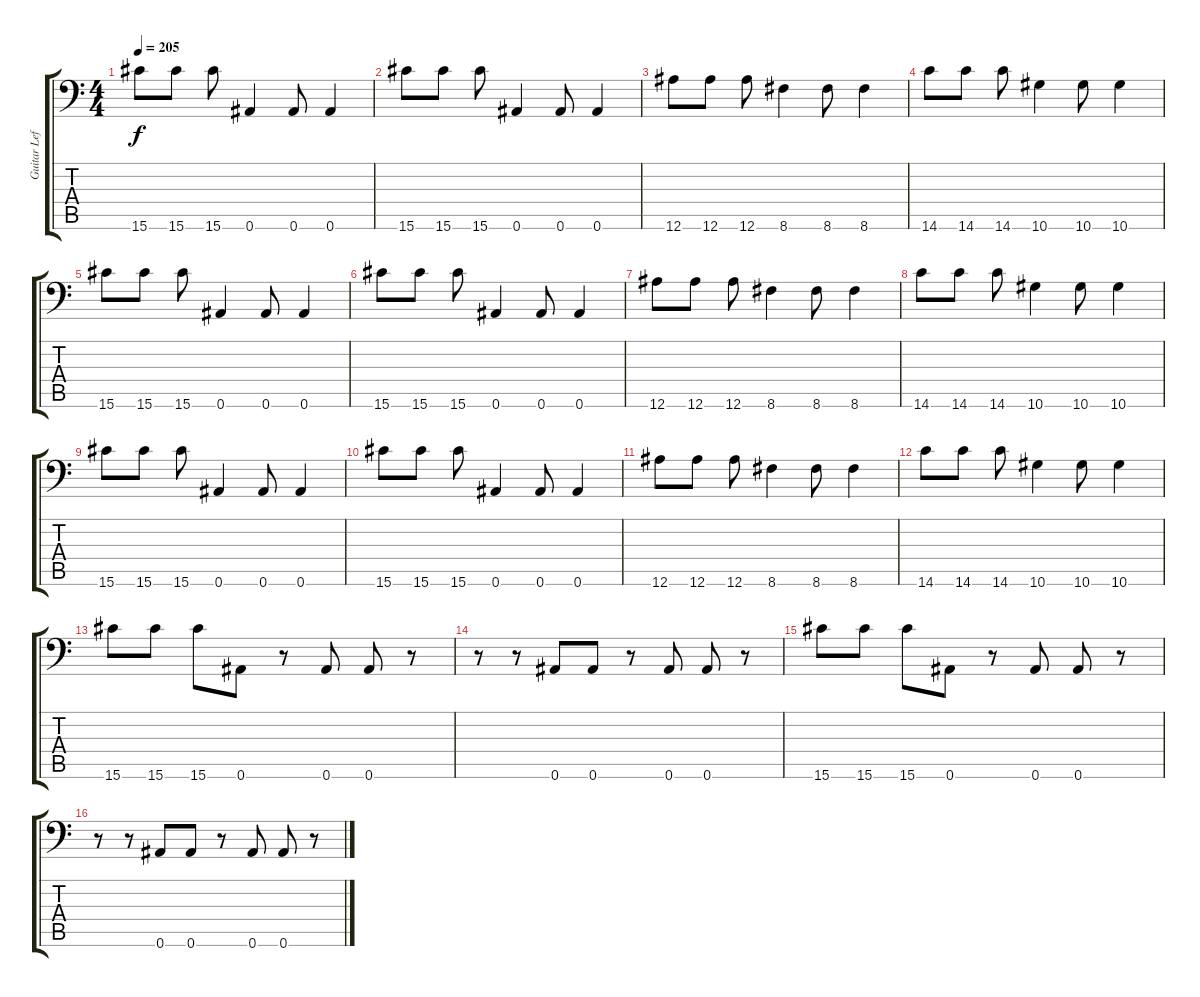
\track ("Guitar Left" "Guitar Lef") {instrument distortionguitar}
\staff {score tabs}
\tuning (C4 G3 Eb3 Bb2 F2 Bb1) {hide}
\ts (4 4)
\tempo 205
\clef f4
\ks c
15.6.8{dy f} 15.6.8 15.6.8 0.6.4 0.6.8 0.6.4 |
15.6.8 15.6.8 15.6.8 0.6.4 0.6.8 0.6.4 |
12.6.8 12.6.8 12.6.8 8.6.4 8.6.8 8.6.4 |
14.6.8 14.6.8 14.6.8 10.6.4 10.6.8 10.6.4 |
15.6.8 15.6.8 15.6.8 0.6.4 0.6.8 0.6.4 |
15.6.8 15.6.8 15.6.8 0.6.4 0.6.8 0.6.4 |
12.6.8 12.6.8 12.6.8 8.6.4 8.6.8 8.6.4 |
14.6.8 14.6.8 14.6.8 10.6.4 10.6.8 10.6.4 |
15.6.8 15.6.8 15.6.8 0.6.4 0.6.8 0.6.4 |
15.6.8 15.6.8 15.6.8 0.6.4 0.6.8 0.6.4 |
12.6.8 12.6.8 12.6.8 8.6.4 8.6.8 8.6.4 |
14.6.8 14.6.8 14.6.8 10.6.4 10.6.8 10.6.4 |
15.6.8 15.6.8 15.6.8 0.6.8 r.8 0.6.8 0.6.8 r.8 |
r.8 r.8 0.6.8 0.6.8 r.8 0.6.8 0.6.8 r.8 |
15.6.8 15.6.8 15.6.8 0.6.8 r.8 0.6.8 0.6.8 r.8 |
r.8 r.8 0.6.8 0.6.8 r.8 0.6.8 0.6.8 r.8
